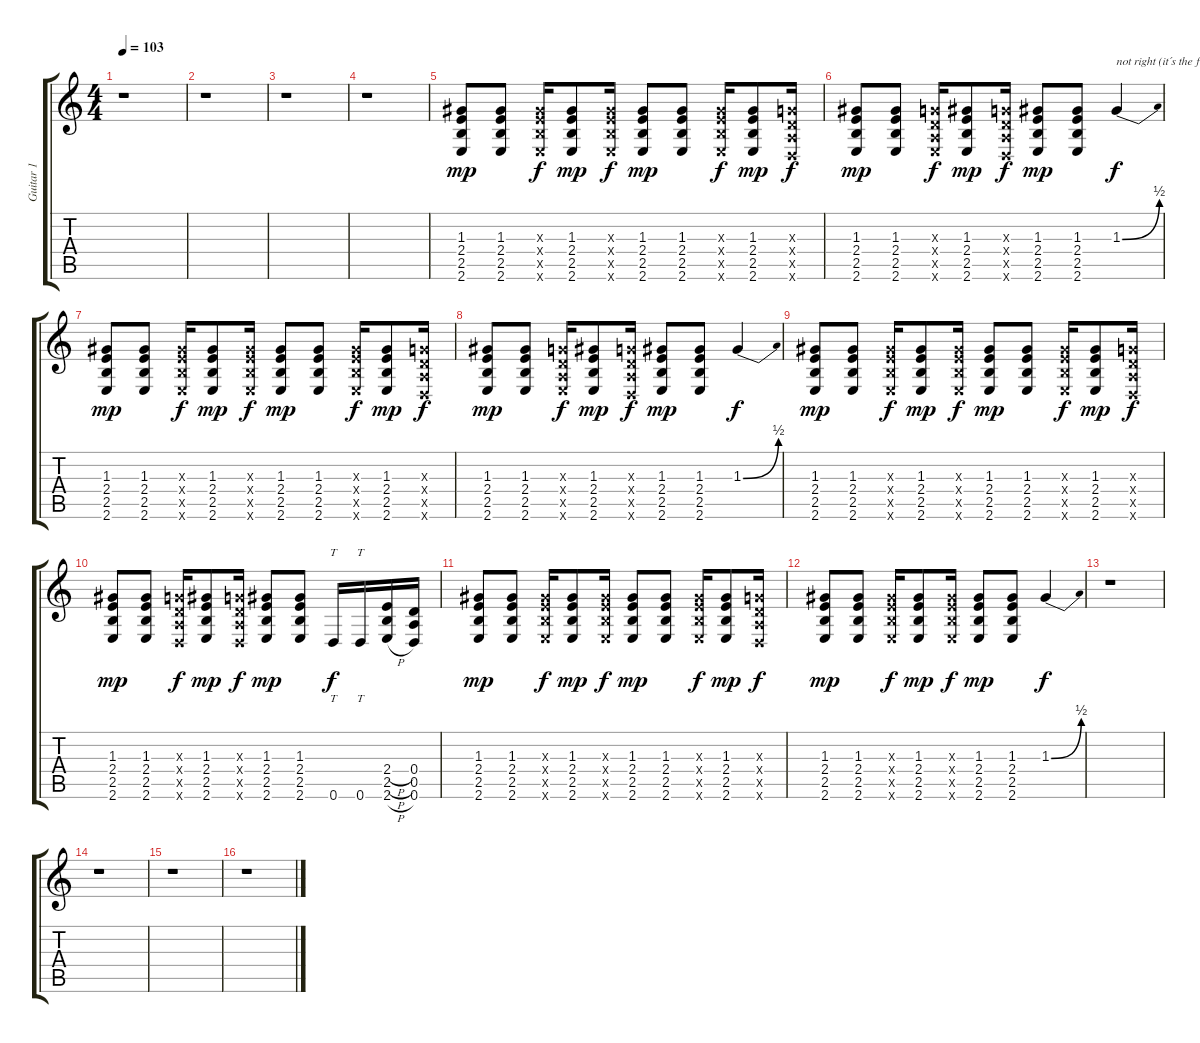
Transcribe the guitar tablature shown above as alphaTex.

\track ("Guitar 1" "Guitar 1") {instrument distortionguitar}
\staff {score tabs}
\tuning (E4 B3 G3 D3 A2 D2) {hide}
\ts (4 4)
\tempo 103
\clef g2
\ks c
r.1{dy mp} |
r.1 |
r.1 |
r.1 |
(1.3 2.4 2.5 2.6).8 (1.3 2.4 2.5 2.6).8 (1.3{x} 2.4{x} 2.5{x} 2.6{x}).16{dy f} (1.3 2.4 2.5 2.6).8{dy mp} (1.3{x} 2.4{x} 2.5{x} 2.6{x}).16{dy f} (1.3 2.4 2.5 2.6).8{dy mp} (1.3 2.4 2.5 2.6).8 (1.3{x} 2.4{x} 2.5{x} 2.6{x}).16{dy f} (1.3 2.4 2.5 2.6).8{dy mp} (0.3{x} 0.4{x} 0.5{x} 0.6{x}).16{dy f} |
(1.3 2.4 2.5 2.6).8{dy mp} (1.3 2.4 2.5 2.6).8 (0.3{x} 0.4{x} 0.5{x} 2.6{x}).16{dy f} (1.3 2.4 2.5 2.6).8{dy mp} (0.3{x} 0.4{x} 0.5{x} 0.6{x}).16{dy f} (1.3 2.4 2.5 2.6).8{dy mp} (1.3 2.4 2.5 2.6).8 1.3{be (bend 0 0 60 2)}.4{txt "not right (it´s the fucking same)" dy f} |
(1.3 2.4 2.5 2.6).8{dy mp} (1.3 2.4 2.5 2.6).8 (1.3{x} 2.4{x} 2.5{x} 2.6{x}).16{dy f} (1.3 2.4 2.5 2.6).8{dy mp} (1.3{x} 2.4{x} 2.5{x} 2.6{x}).16{dy f} (1.3 2.4 2.5 2.6).8{dy mp} (1.3 2.4 2.5 2.6).8 (1.3{x} 2.4{x} 2.5{x} 2.6{x}).16{dy f} (1.3 2.4 2.5 2.6).8{dy mp} (0.3{x} 0.4{x} 0.5{x} 0.6{x}).16{dy f} |
(1.3 2.4 2.5 2.6).8{dy mp} (1.3 2.4 2.5 2.6).8 (0.3{x} 0.4{x} 0.5{x} 2.6{x}).16{dy f} (1.3 2.4 2.5 2.6).8{dy mp} (0.3{x} 0.4{x} 0.5{x} 0.6{x}).16{dy f} (1.3 2.4 2.5 2.6).8{dy mp} (1.3 2.4 2.5 2.6).8 1.3{be (bend 0 0 60 2)}.4{dy f} |
(1.3 2.4 2.5 2.6).8{dy mp} (1.3 2.4 2.5 2.6).8 (1.3{x} 2.4{x} 2.5{x} 2.6{x}).16{dy f} (1.3 2.4 2.5 2.6).8{dy mp} (1.3{x} 2.4{x} 2.5{x} 2.6{x}).16{dy f} (1.3 2.4 2.5 2.6).8{dy mp} (1.3 2.4 2.5 2.6).8 (1.3{x} 2.4{x} 2.5{x} 2.6{x}).16{dy f} (1.3 2.4 2.5 2.6).8{dy mp} (0.3{x} 0.4{x} 0.5{x} 0.6{x}).16{dy f} |
(1.3 2.4 2.5 2.6).8{dy mp} (1.3 2.4 2.5 2.6).8 (0.3{x} 0.4{x} 0.5{x} 0.6{x}).16{dy f} (1.3 2.4 2.5 2.6).8{dy mp} (0.3{x} 0.4{x} 0.5{x} 0.6{x}).16{dy f} (1.3 2.4 2.5 2.6).8{dy mp} (1.3 2.4 2.5 2.6).8 0.6.16{tt dy f} 0.6.16{tt} (2.4{h} 2.5{h} 2.6{h}).16 (0.4 0.5 0.6).16 |
(1.3 2.4 2.5 2.6).8{dy mp} (1.3 2.4 2.5 2.6).8 (1.3{x} 2.4{x} 2.5{x} 2.6{x}).16{dy f} (1.3 2.4 2.5 2.6).8{dy mp} (1.3{x} 2.4{x} 2.5{x} 2.6{x}).16{dy f} (1.3 2.4 2.5 2.6).8{dy mp} (1.3 2.4 2.5 2.6).8 (1.3{x} 2.4{x} 2.5{x} 2.6{x}).16{dy f} (1.3 2.4 2.5 2.6).8{dy mp} (0.3{x} 0.4{x} 0.5{x} 0.6{x}).16{dy f} |
(1.3 2.4 2.5 2.6).8{dy mp} (1.3 2.4 2.5 2.6).8 (1.3{x} 2.4{x} 2.5{x} 2.6{x}).16{dy f} (1.3 2.4 2.5 2.6).8{dy mp} (1.3{x} 2.4{x} 2.5{x} 2.6{x}).16{dy f} (1.3 2.4 2.5 2.6).8{dy mp} (1.3 2.4 2.5 2.6).8 1.3{be (bend 0 0 60 2)}.4{dy f} |
r.1 |
r.1 |
r.1 |
r.1
